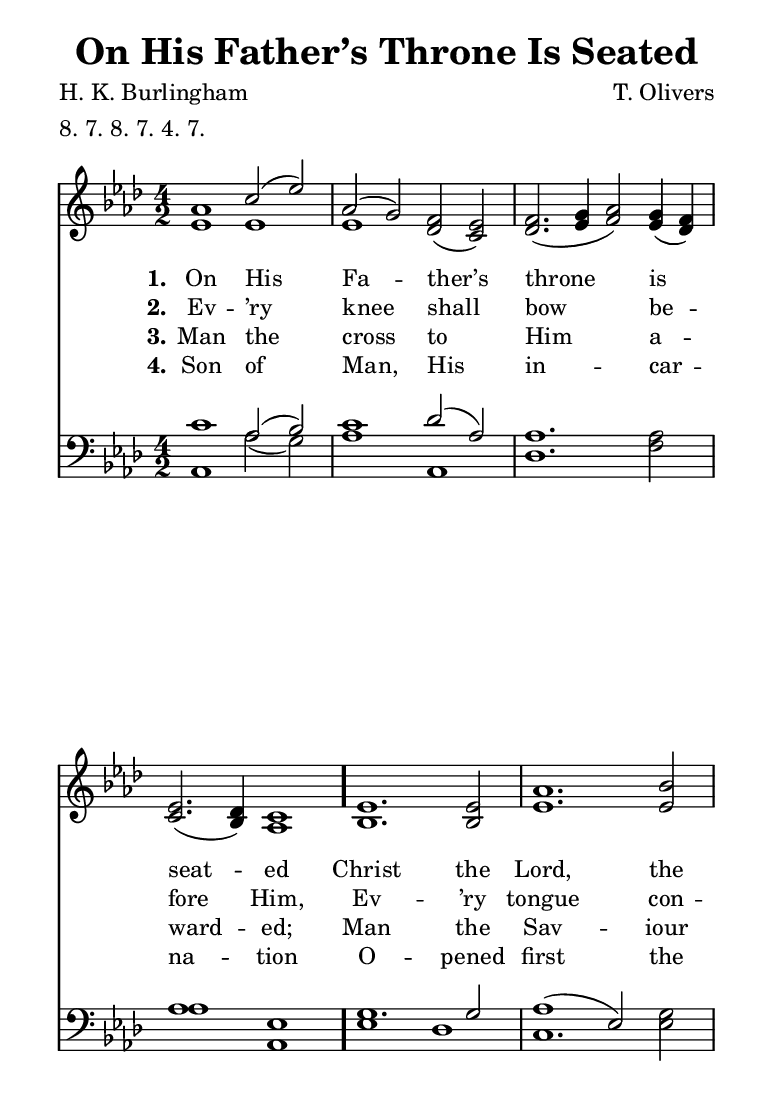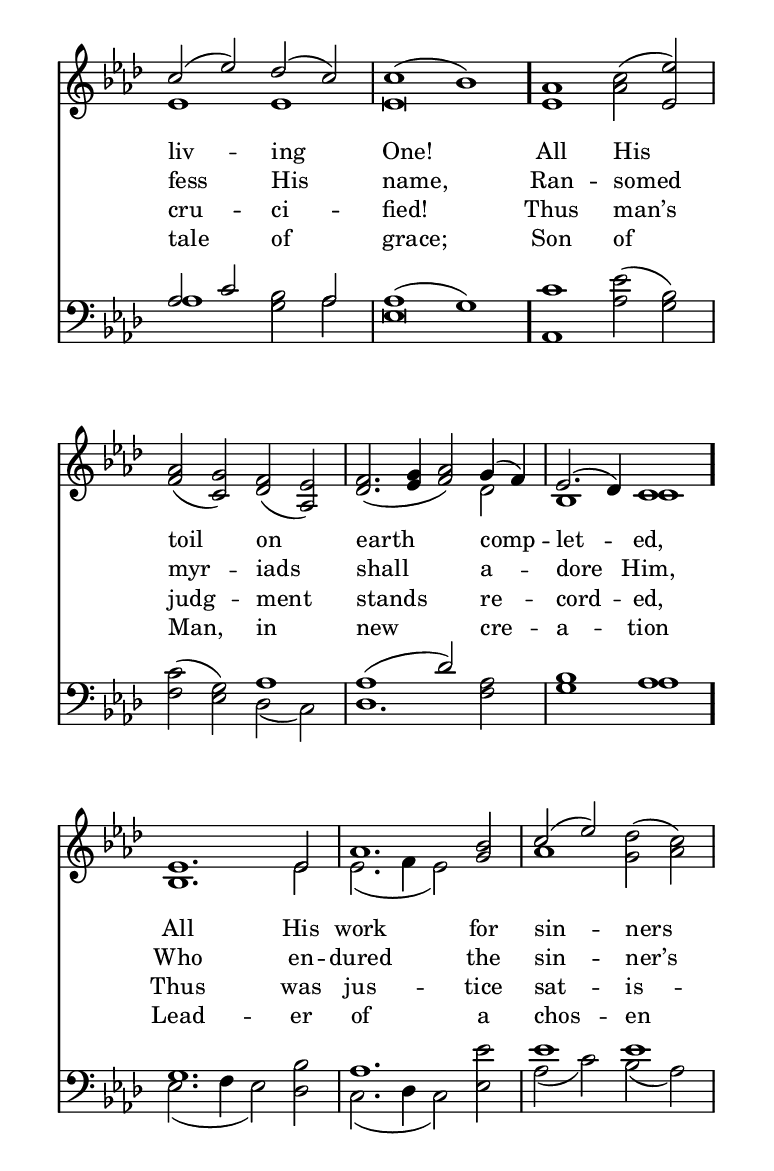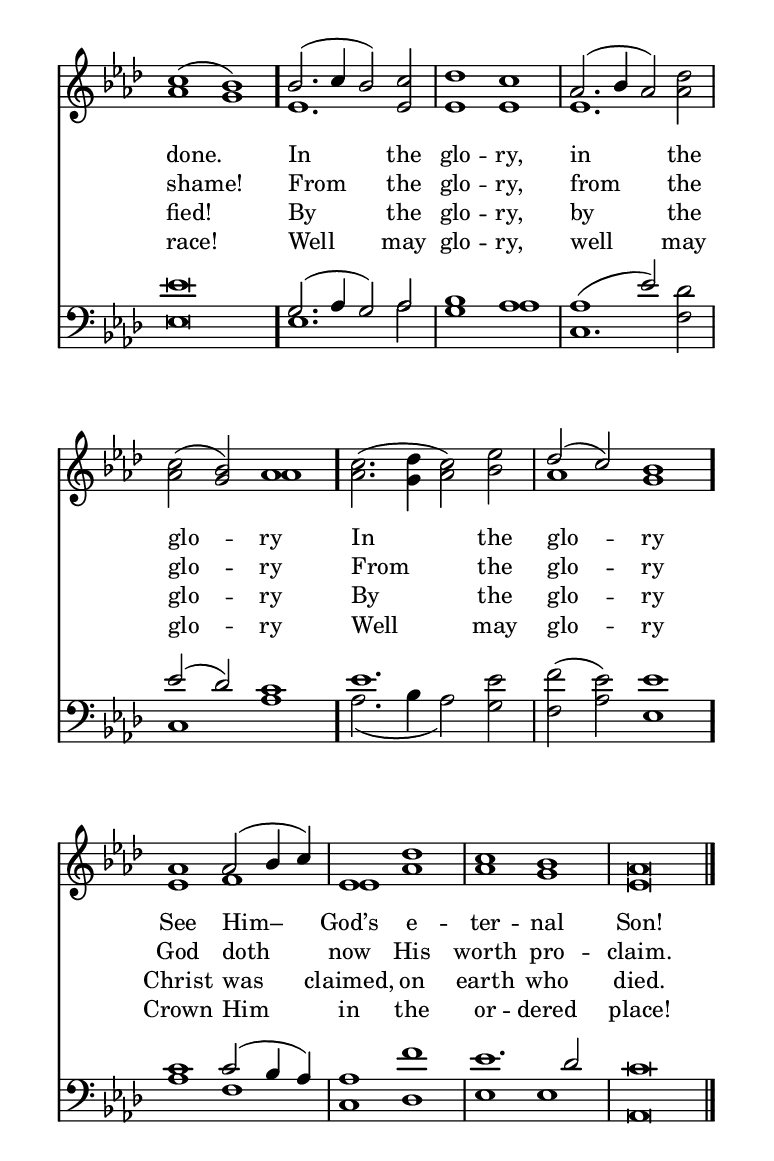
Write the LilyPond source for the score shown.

\include "common/global.ily"
\paper {
  \include "common/paper.ily"
  system-count = #(cond (is-eogsized 4) (#t #f))
}

\header{
  hymnnumber = "185"
  title = "On His Father’s Throne Is Seated"
  tunename = ""
  meter = "8. 7. 8. 7. 4. 7."
  poet = "H. K. Burlingham"
  composer = "T. Olivers"
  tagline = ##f
}

% for fermata in MIDI
ta = { \tempo 2=100 }
tb = { \tempo 2=50 }

global = {
  \include "common/overrides.ily"
  \override Staff.TimeSignature.style = #'numbered
  \time 4/2
  \override Score.MetronomeMark.transparent = ##t % hide all fermata changes too
  \ta
  \key aes \major
  \autoBeamOff
}

notesSoprano = {
\global
\relative c'' {

  aes1 c2( ees) | aes,( g) f( ees) | f2.( g4 aes2) g4( f) | ees2.( des4) c1 |
  ees1. ees2 | aes1. bes2 | c2( ees) des( c) | c1( bes) |
  aes1 c2( ees) | aes,( g) f( ees) | f2.( g4 aes2) g4( f) | ees2.( des4) c1 |
  ees1. ees2 | aes1. bes2 | c( ees) des( c) | c1( bes) |
  bes2.( c4 bes2) c | des1 c | aes2.( bes4 aes2) des2 | c2( bes) aes1 |
  c2.( des4 c2) ees | des( c) bes1 |
  aes1 aes2( bes4 c) | ees,1 des' | c bes | aes\breve
  \bar "|."

}
}

notesAlto = {
\global
\relative e' {

  ees1 ees | ees des2( c) | des2.( ees4 f2) ees4( des) | c2.( bes4) aes1 |
  bes1. bes2 | ees1. ees2 | ees1 ees | ees\breve |
  ees1 aes2( ees) | f( c) des( aes) | des2.( ees4 f2) des2 | bes1 c |
  bes1. ees2 | ees2.( f4 ees2) g | aes1 g2( aes) | aes1( g) |
  ees1. ees2 | ees1 ees | ees1. aes2 | aes( g) aes1 |
  aes2.( g4 aes2) bes2 | aes1 g |
  ees1 f | ees aes | aes g | ees\breve

}
}

notesTenor = {
\global
\relative a {

  c1 aes2( bes) | c1 des2( aes) | aes1. aes2 | aes1 ees |
  g1. g2 | aes1( ees2) g2 | aes2 c bes aes | aes1( g) |
  c1 ees2( bes) | c( g) aes1 | aes1( des2) aes2 | bes1 aes |
  g1. bes2 | aes1. ees'2 | ees1 ees | ees\breve |
  g,2.( aes4 g2) aes | bes1 aes | aes1( ees'2) des | ees( des) c1 |
  ees1. ees2 | f2( ees) ees1 |
  c1 c2( bes4 aes) | aes1 f' | ees1. des2 | c\breve

}
}

notesBass = {
\global
\relative f, {

  aes1 aes'2( g) | aes1 aes, | des1. f2 | aes1 aes, |
  ees'1 des | c1. ees2 | aes1 g2 aes | ees\breve
  aes,1 aes'2( g) | f( ees) des( c) | des1. f2 | g1 aes1 |
  ees2.( f4 ees2) des | c2.( des4 c2) ees2 | aes( c) bes( aes) | ees\breve |
  ees1. aes2 | g1 aes | c,1. f2 | c1 aes' |
  aes2.( bes4 aes2) g | f( aes) ees1 |
  aes1 f | c des | ees ees | aes,\breve

}
}

wordsA = \lyricmode {
\set stanza = "1."

On His Fa -- ther’s throne is seat -- ed \bar "."
Christ the Lord, the liv -- ing One! \bar "."
All His toil on earth comp -- let -- ed, \bar "."
All His work for sin -- ners done. \bar "."
In the glo -- ry, in the glo -- ry \bar "."
%{HIDE>%} In the glo -- ry \bar "." %{<HIDE%}
See Him– God’s e -- ter -- nal Son! \bar "."

}

wordsB = \lyricmode {
\set stanza = "2."

Ev -- ’ry knee shall bow be -- fore Him,
Ev -- ’ry tongue con -- fess His name,
Ran -- somed myr -- iads shall a -- dore Him,
Who en -- dured the sin -- ner’s shame!
From the glo -- ry, from the glo -- ry
%{HIDE>%} From the glo -- ry %{<HIDE%}
God doth now His worth pro -- claim.

}

wordsC = \lyricmode {
\set stanza = "3."

Man the cross to Him a -- ward -- ed;
Man the Sav -- iour cru -- ci -- fied!
Thus man’s judg -- ment stands re -- cord -- ed,
Thus was jus -- tice sat -- is -- fied!
By the glo -- ry, by the glo -- ry
%{HIDE>%} By the glo -- ry %{<HIDE%}
Christ was claimed, on earth who died.

}

wordsD = \lyricmode {
\set stanza = "4."

Son of Man, His in -- car -- na -- tion
O -- pened first the tale of grace;
Son of Man, in new cre -- a -- tion
Lead -- er of a chos -- en race!
Well may glo -- ry, well may glo -- ry
%{HIDE>%} Well may glo -- ry %{<HIDE%}
Crown Him in the or -- dered place!

}

\score {
  \context ChoirStaff <<
    \context Staff = upper <<
      \set Staff.autoBeaming = ##f
      \set ChoirStaff.systemStartDelimiter = #'SystemStartBar
      \set ChoirStaff.printPartCombineTexts = ##f
      \partcombine #'(2 . 9) \notesSoprano \notesAlto
      \context NullVoice = sopranos { \voiceOne << \notesSoprano >> }
      \context NullVoice = altos { \voiceTwo << \notesAlto >> }
      \context Lyrics = one   \lyricsto sopranos \wordsA
      \context Lyrics = two   \lyricsto sopranos \wordsB
      \context Lyrics = three \lyricsto sopranos \wordsC
      \context Lyrics = four  \lyricsto sopranos \wordsD
    >>
    \context Staff = men <<
      \set Staff.autoBeaming = ##f
      \clef bass
      \set ChoirStaff.printPartCombineTexts = ##f
      \partcombine #'(2 . 9) \notesTenor \notesBass
      \context NullVoice = tenors { \voiceOne << \notesTenor >> }
      \context NullVoice = basses { \voiceTwo << \notesBass >> }
    >>
  >>
  \layout {
    \include "common/layout.ily"
  }
  \midi{
    \include "common/midi.ily"
  }
}

\version "2.19.49"  % necessary for upgrading to future LilyPond versions.

% vi:set et ts=2 sw=2 ai nocindent syntax=lilypond:
